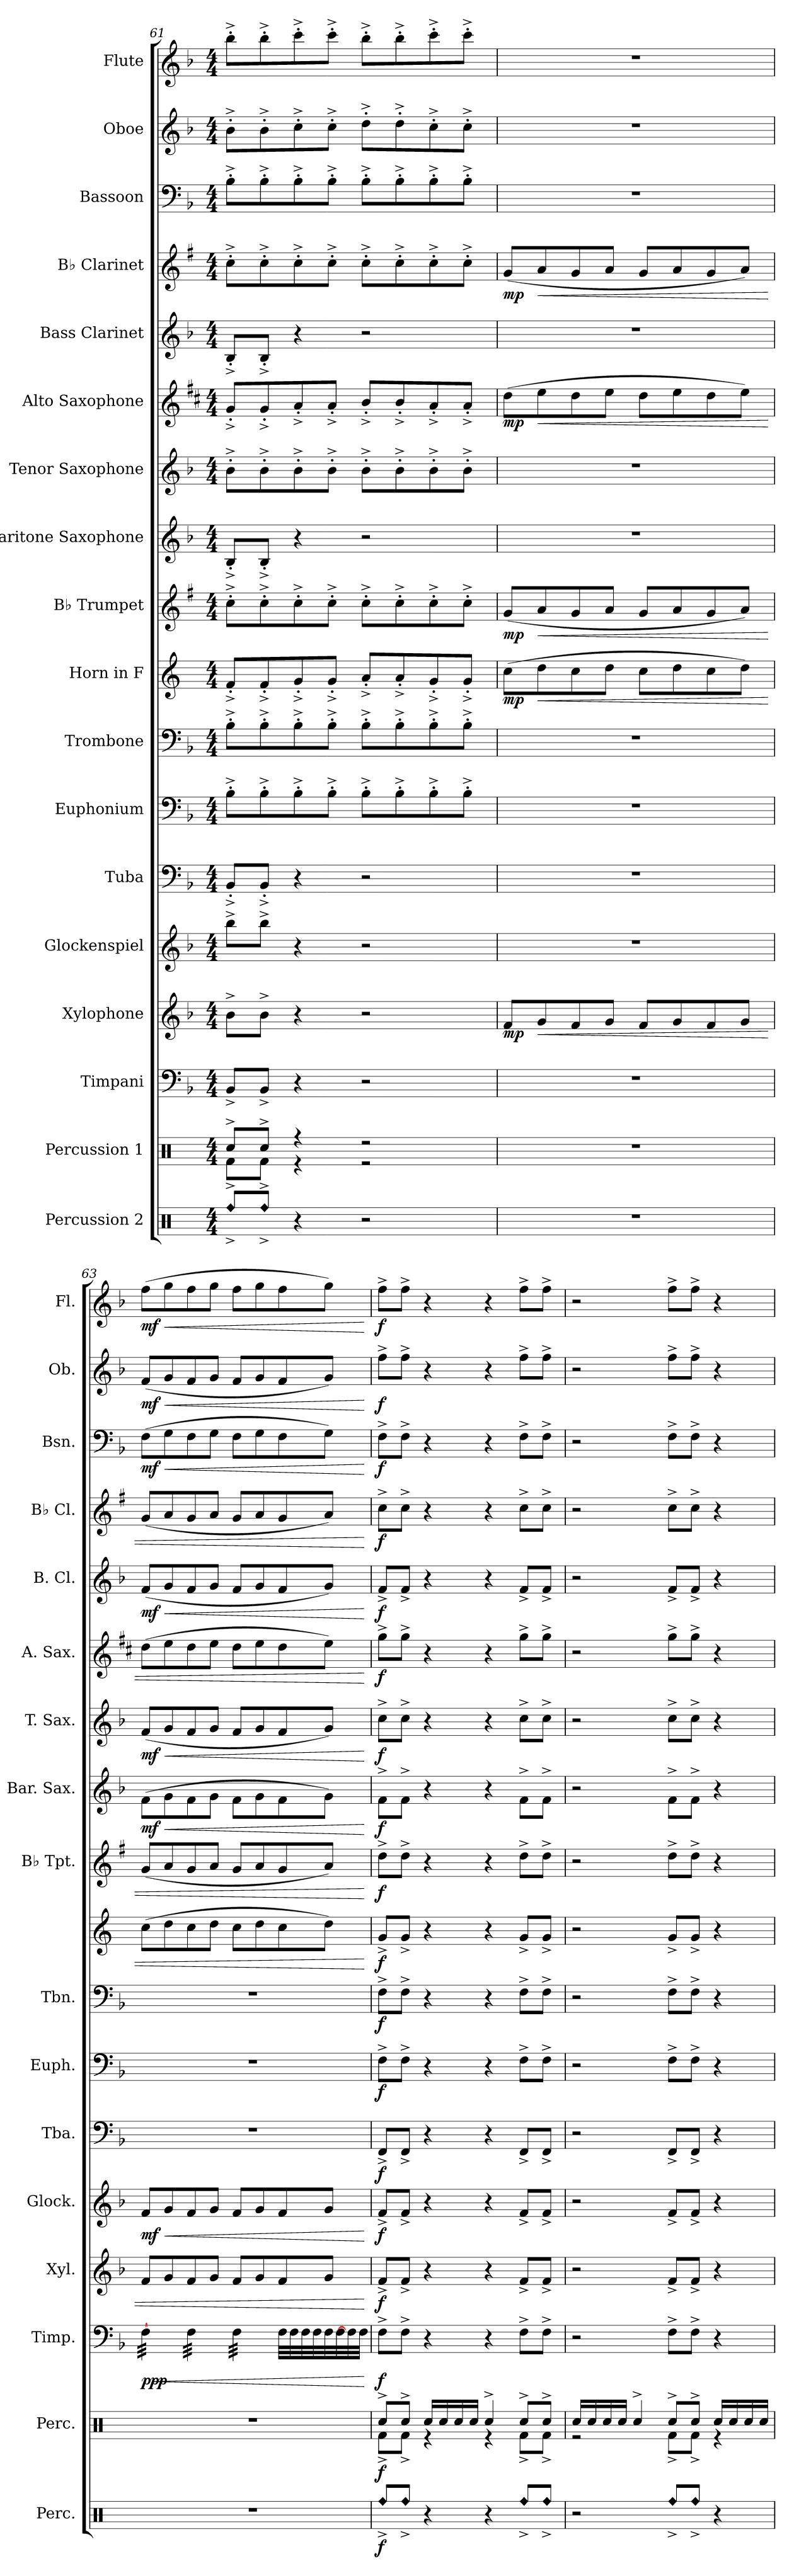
**kern	**dynam	**kern	**dynam	**kern	**dynam	**kern	**dynam	**kern	**dynam	**kern	**dynam	**kern	**dynam	**kern	**dynam	**kern	**dynam	**kern	**dynam	**kern	**dynam	**kern	**dynam	**kern	**dynam	**kern	**dynam	**kern	**dynam	**kern	**dynam	**kern	**dynam	**kern	**dynam
*part18	*part18	*part17	*part17	*part16	*part16	*part15	*part15	*part14	*part14	*part13	*part13	*part12	*part12	*part11	*part11	*part10	*part10	*part9	*part9	*part8	*part8	*part7	*part7	*part6	*part6	*part5	*part5	*part4	*part4	*part3	*part3	*part2	*part2	*part1	*part1
*staff18	*staff18	*staff17	*staff17	*staff16	*staff16	*staff15	*staff15	*staff14	*staff14	*staff13	*staff13	*staff12	*staff12	*staff11	*staff11	*staff10	*staff10	*staff9	*staff9	*staff8	*staff8	*staff7	*staff7	*staff6	*staff6	*staff5	*staff5	*staff4	*staff4	*staff3	*staff3	*staff2	*staff2	*staff1	*staff1
*I"Percussion 2	*	*I"Percussion 1	*	*I"Timpani	*	*I"Xylophone	*	*I"Glockenspiel	*	*I"Tuba	*	*I"Euphonium	*	*I"Trombone	*	*I"Horn in F	*	*I"B♭ Trumpet	*	*I"Baritone Saxophone	*	*I"Tenor Saxophone	*	*I"Alto Saxophone	*	*I"Bass Clarinet	*	*I"B♭ Clarinet	*	*I"Bassoon	*	*I"Oboe	*	*I"Flute	*
*I'Perc.	*	*I'Perc.	*	*I'Timp.	*	*I'Xyl.	*	*I'Glock.	*	*I'Tba.	*	*I'Euph.	*	*I'Tbn.	*	*	*	*I'B♭ Tpt.	*	*I'Bar. Sax.	*	*I'T. Sax.	*	*I'A. Sax.	*	*I'B. Cl.	*	*I'B♭ Cl.	*	*I'Bsn.	*	*I'Ob.	*	*I'Fl.	*
*clefX	*	*clefX	*	*clefF4	*	*clefG2	*	*clefG2	*	*clefF4	*	*clefF4	*	*clefF4	*	*clefG2	*	*clefG2	*	*clefG2	*	*clefG2	*	*clefG2	*	*clefG2	*	*clefG2	*	*clefF4	*	*clefG2	*	*clefG2	*
*	*	*	*	*	*	*ITrd-7c-12	*	*ITrd-14c-24	*	*	*	*	*	*	*	*ITrd4c7	*	*ITrd1c2	*	*ITrd12c21	*	*ITrd8c14	*	*ITrd5c9	*	*ITrd8c14	*	*ITrd1c2	*	*	*	*	*	*	*
*k[]	*	*k[]	*	*k[b-]	*	*k[b-]	*	*k[b-]	*	*k[b-]	*	*k[b-]	*	*k[b-]	*	*k[b-]	*	*k[b-]	*	*k[b-]	*	*k[b-]	*	*k[b-]	*	*k[b-]	*	*k[b-]	*	*k[b-]	*	*k[b-]	*	*k[b-]	*
*M4/4	*	*M4/4	*	*M4/4	*	*M4/4	*	*M4/4	*	*M4/4	*	*M4/4	*	*M4/4	*	*M4/4	*	*M4/4	*	*M4/4	*	*M4/4	*	*M4/4	*	*M4/4	*	*M4/4	*	*M4/4	*	*M4/4	*	*M4/4	*
=61	=61	=61	=61	=61	=61	=61	=61	=61	=61	=61	=61	=61	=61	=61	=61	=61	=61	=61	=61	=61	=61	=61	=61	=61	=61	=61	=61	=61	=61	=61	=61	=61	=61	=61	=61
!LO:N:head=diamond	!	!	!	!	!	!	!	!	!	!	!	!	!	!	!	!	!	!	!	!	!	!	!	!	!	!	!	!	!	!	!	!	!	!	!
*	*	*^	*	*	*	*	*	*	*	*	*	*	*	*	*	*	*	*	*	*	*	*	*	*	*	*	*	*	*	*	*	*	*	*	*
8Rff^/L	.	8Rcc^/L	8Rf^\L	.	8BB-^/L	.	8bb-^\L	.	8bbbb-^\L	.	8BB-^'/L	.	8B-^'\L	.	8B-^'\L	.	8B-^'/L	.	8b-^'\L	.	8BB-^'/L	.	8B-^'\L	.	8B-^'/L	.	8BB-^'/L	.	8b-^'\L	.	8B-^'\L	.	8b-^'\L	.	8bb-^'\L	.
!LO:N:head=diamond	!	!	!	!	!	!	!	!	!	!	!	!	!	!	!	!	!	!	!	!	!	!	!	!	!	!	!	!	!	!	!	!	!	!	!	!
8Rff^/J	.	8Rcc^/J	8Rf^\J	.	8BB-^/J	.	8bb-^\J	.	8bbbb-^\J	.	8BB-^'/J	.	8B-^'\	.	8B-^'\	.	8B-^'/	.	8b-^'\	.	8BB-^'/J	.	8B-^'\	.	8B-^'/	.	8BB-^'/J	.	8b-^'\	.	8B-^'\	.	8b-^'\	.	8bb-^'\	.
4r	.	4r	4r	.	4r	.	4r	.	4r	.	4r	.	8B-^'\	.	8B-^'\	.	8c^'/	.	8b-^'\	.	4r	.	8B-^'\	.	8c^'/	.	4r	.	8b-^'\	.	8B-^'\	.	8cc^'\	.	8ccc^'\	.
.	.	.	.	.	.	.	.	.	.	.	.	.	8B-^'\J	.	8B-^'\J	.	8c^'/J	.	8b-^'\J	.	.	.	8B-^'\J	.	8c^'/J	.	.	.	8b-^'\J	.	8B-^'\J	.	8cc^'\J	.	8ccc^'\J	.
2r	.	2r	2r	.	2r	.	2r	.	2r	.	2r	.	8B-^'\L	.	8B-^'\L	.	8d^'/L	.	8b-^'\L	.	2r	.	8B-^'\L	.	8d^'/L	.	2r	.	8b-^'\L	.	8B-^'\L	.	8dd^'\L	.	8bb-^'\L	.
.	.	.	.	.	.	.	.	.	.	.	.	.	8B-^'\	.	8B-^'\	.	8d^'/	.	8b-^'\	.	.	.	8B-^'\	.	8d^'/	.	.	.	8b-^'\	.	8B-^'\	.	8dd^'\	.	8bb-^'\	.
.	.	.	.	.	.	.	.	.	.	.	.	.	8B-^'\	.	8B-^'\	.	8c^'/	.	8b-^'\	.	.	.	8B-^'\	.	8c^'/	.	.	.	8b-^'\	.	8B-^'\	.	8cc^'\	.	8ccc^'\	.
.	.	.	.	.	.	.	.	.	.	.	.	.	8B-^'\J	.	8B-^'\J	.	8c^'/J	.	8b-^'\J	.	.	.	8B-^'\J	.	8c^'/J	.	.	.	8b-^'\J	.	8B-^'\J	.	8cc^'\J	.	8ccc^'\J	.
*	*	*v	*v	*	*	*	*	*	*	*	*	*	*	*	*	*	*	*	*	*	*	*	*	*	*	*	*	*	*	*	*	*	*	*	*	*
=62	=62	=62	=62	=62	=62	=62	=62	=62	=62	=62	=62	=62	=62	=62	=62	=62	=62	=62	=62	=62	=62	=62	=62	=62	=62	=62	=62	=62	=62	=62	=62	=62	=62	=62	=62
!	!	!	!	!	!	!	!LO:DY:b	!	!	!	!	!	!	!	!	!	!LO:DY:b	!	!LO:DY:b	!	!	!	!	!	!LO:DY:b	!	!	!	!LO:DY:b	!	!	!	!	!	!
1r	.	1r	.	1r	.	8ff/L	mp	1r	.	1r	.	1r	.	1r	.	(8f\L	mp	(8f/L	mp	1r	.	1r	.	(8f\L	mp	1r	.	(8f/L	mp	1r	.	1r	.	1r	.
!	!	!	!	!	!	!	!LO:HP:b	!	!	!	!	!	!	!	!	!	!LO:HP:b	!	!LO:HP:b	!	!	!	!	!	!LO:HP:b	!	!	!	!LO:HP:b	!	!	!	!	!	!
.	.	.	.	.	.	8gg/	<	.	.	.	.	.	.	.	.	8g\	<	8g/	<	.	.	.	.	8g\	<	.	.	8g/	<	.	.	.	.	.	.
.	.	.	.	.	.	8ff/	.	.	.	.	.	.	.	.	.	8f\	.	8f/	.	.	.	.	.	8f\	.	.	.	8f/	.	.	.	.	.	.	.
.	.	.	.	.	.	8gg/J	.	.	.	.	.	.	.	.	.	8g\J	.	8g/J	.	.	.	.	.	8g\J	.	.	.	8g/J	.	.	.	.	.	.	.
.	.	.	.	.	.	8ff/L	.	.	.	.	.	.	.	.	.	8f\L	.	8f/L	.	.	.	.	.	8f\L	.	.	.	8f/L	.	.	.	.	.	.	.
.	.	.	.	.	.	8gg/	.	.	.	.	.	.	.	.	.	8g\	.	8g/	.	.	.	.	.	8g\	.	.	.	8g/	.	.	.	.	.	.	.
.	.	.	.	.	.	8ff/	.	.	.	.	.	.	.	.	.	8f\	.	8f/	.	.	.	.	.	8f\	.	.	.	8f/	.	.	.	.	.	.	.
.	.	.	.	.	.	8gg/J	.	.	.	.	.	.	.	.	.	8g\J)	.	8g/J)	.	.	.	.	.	8g\J)	.	.	.	8g/J)	.	.	.	.	.	.	.
!!LO:PB:g=z
=63	=63	=63	=63	=63	=63	=63	=63	=63	=63	=63	=63	=63	=63	=63	=63	=63	=63	=63	=63	=63	=63	=63	=63	=63	=63	=63	=63	=63	=63	=63	=63	=63	=63	=63	=63
!	!	!	!	!	!LO:DY:b	!	!	!	!LO:DY:b	!	!	!	!	!	!	!	!	!	!	!	!LO:DY:b	!	!LO:DY:b	!	!	!	!LO:DY:b	!	!	!	!LO:DY:b	!	!LO:DY:b	!	!LO:DY:b
*	*	*	*	*tremolo	*	*	*	*	*	*	*	*	*	*	*	*	*	*	*	*	*	*	*	*	*	*	*	*	*	*	*	*	*	*	*
1r	.	1r	.	[32F\LLL	ppp	8ff/L	.	8fff/L	mf	1r	.	1r	.	1r	.	(8f\L	.	(8f/L	.	(8F\L	mf	(8F/L	mf	(8f\L	.	(8F/L	mf	(8f/L	.	(8F\L	mf	(8f/L	mf	(8ff\L	mf
.	.	.	.	32F\	.	.	.	.	.	.	.	.	.	.	.	.	.	.	.	.	.	.	.	.	.	.	.	.	.	.	.	.	.	.	.
!	!	!	!	!	!LO:HP:b	!	!	!	!	!	!	!	!	!	!	!	!	!	!	!	!	!	!	!	!	!	!	!	!	!	!	!	!	!	!
.	.	.	.	32F\	<	.	.	.	.	.	.	.	.	.	.	.	.	.	.	.	.	.	.	.	.	.	.	.	.	.	.	.	.	.	.
.	.	.	.	32F\	.	.	.	.	.	.	.	.	.	.	.	.	.	.	.	.	.	.	.	.	.	.	.	.	.	.	.	.	.	.	.
!	!	!	!	!	!	!	!	!	!LO:HP:b	!	!	!	!	!	!	!	!	!	!	!	!LO:HP:b	!	!LO:HP:b	!	!	!	!LO:HP:b	!	!	!	!LO:HP:b	!	!LO:HP:b	!	!LO:HP:b
.	.	.	.	32F\	.	8gg/	.	8ggg/	<	.	.	.	.	.	.	8g\	.	8g/	.	8G\	<	8G/	<	8g\	.	8G/	<	8g/	.	8G\	<	8g/	<	8gg\	<
.	.	.	.	32F\	.	.	.	.	.	.	.	.	.	.	.	.	.	.	.	.	.	.	.	.	.	.	.	.	.	.	.	.	.	.	.
.	.	.	.	32F\	.	.	.	.	.	.	.	.	.	.	.	.	.	.	.	.	.	.	.	.	.	.	.	.	.	.	.	.	.	.	.
.	.	.	.	32F\JJJ	.	.	.	.	.	.	.	.	.	.	.	.	.	.	.	.	.	.	.	.	.	.	.	.	.	.	.	.	.	.	.
.	.	.	.	32F\LLL	.	8ff/	.	8fff/	.	.	.	.	.	.	.	8f\	.	8f/	.	8F\	.	8F/	.	8f\	.	8F/	.	8f/	.	8F\	.	8f/	.	8ff\	.
.	.	.	.	32F\	.	.	.	.	.	.	.	.	.	.	.	.	.	.	.	.	.	.	.	.	.	.	.	.	.	.	.	.	.	.	.
.	.	.	.	32F\	.	.	.	.	.	.	.	.	.	.	.	.	.	.	.	.	.	.	.	.	.	.	.	.	.	.	.	.	.	.	.
.	.	.	.	32F\	.	.	.	.	.	.	.	.	.	.	.	.	.	.	.	.	.	.	.	.	.	.	.	.	.	.	.	.	.	.	.
.	.	.	.	32F\	.	8gg/J	.	8ggg/J	.	.	.	.	.	.	.	8g\J	.	8g/J	.	8G\J	.	8G/J	.	8g\J	.	8G/J	.	8g/J	.	8G\J	.	8g/J	.	8gg\J	.
.	.	.	.	32F\	.	.	.	.	.	.	.	.	.	.	.	.	.	.	.	.	.	.	.	.	.	.	.	.	.	.	.	.	.	.	.
.	.	.	.	32F\	.	.	.	.	.	.	.	.	.	.	.	.	.	.	.	.	.	.	.	.	.	.	.	.	.	.	.	.	.	.	.
.	.	.	.	32F\JJJ	.	.	.	.	.	.	.	.	.	.	.	.	.	.	.	.	.	.	.	.	.	.	.	.	.	.	.	.	.	.	.
.	.	.	.	32F\LLL	.	8ff/L	.	8fff/L	.	.	.	.	.	.	.	8f\L	.	8f/L	.	8F\L	.	8F/L	.	8f\L	.	8F/L	.	8f/L	.	8F\L	.	8f/L	.	8ff\L	.
.	.	.	.	32F\	.	.	.	.	.	.	.	.	.	.	.	.	.	.	.	.	.	.	.	.	.	.	.	.	.	.	.	.	.	.	.
.	.	.	.	32F\	.	.	.	.	.	.	.	.	.	.	.	.	.	.	.	.	.	.	.	.	.	.	.	.	.	.	.	.	.	.	.
.	.	.	.	32F\	.	.	.	.	.	.	.	.	.	.	.	.	.	.	.	.	.	.	.	.	.	.	.	.	.	.	.	.	.	.	.
.	.	.	.	32F\	.	8gg/	.	8ggg/	.	.	.	.	.	.	.	8g\	.	8g/	.	8G\	.	8G/	.	8g\	.	8G/	.	8g/	.	8G\	.	8g/	.	8gg\	.
.	.	.	.	32F\	.	.	.	.	.	.	.	.	.	.	.	.	.	.	.	.	.	.	.	.	.	.	.	.	.	.	.	.	.	.	.
.	.	.	.	32F\	.	.	.	.	.	.	.	.	.	.	.	.	.	.	.	.	.	.	.	.	.	.	.	.	.	.	.	.	.	.	.
.	.	.	.	32F\JJJ	.	.	.	.	.	.	.	.	.	.	.	.	.	.	.	.	.	.	.	.	.	.	.	.	.	.	.	.	.	.	.
.	.	.	.	32F\LLL	.	8ff/	.	8fff/	.	.	.	.	.	.	.	8f\	.	8f/	.	8F\	.	8F/	.	8f\	.	8F/	.	8f/	.	8F\	.	8f/	.	8ff\	.
.	.	.	.	32F\	.	.	.	.	.	.	.	.	.	.	.	.	.	.	.	.	.	.	.	.	.	.	.	.	.	.	.	.	.	.	.
.	.	.	.	32F\	.	.	.	.	.	.	.	.	.	.	.	.	.	.	.	.	.	.	.	.	.	.	.	.	.	.	.	.	.	.	.
.	.	.	.	32F\	.	.	.	.	.	.	.	.	.	.	.	.	.	.	.	.	.	.	.	.	.	.	.	.	.	.	.	.	.	.	.
.	.	.	.	32F\	.	8gg/J	.	8ggg/J	.	.	.	.	.	.	.	8g\J)	.	8g/J)	.	8G\J)	.	8G/J)	.	8g\J)	.	8G/J)	.	8g/J)	.	8G\J)	.	8g/J)	.	8gg\J)	.
.	.	.	.	32F\	.	.	.	.	.	.	.	.	.	.	.	.	.	.	.	.	.	.	.	.	.	.	.	.	.	.	.	.	.	.	.
.	.	.	.	32F\]	.	.	.	.	.	.	.	.	.	.	.	.	.	.	.	.	.	.	.	.	.	.	.	.	.	.	.	.	.	.	.
.	.	.	.	32F\JJJ	.	.	.	.	.	.	.	.	.	.	.	.	.	.	.	.	.	.	.	.	.	.	.	.	.	.	.	.	.	.	.
*	*	*	*	*Xtremolo	*	*	*	*	*	*	*	*	*	*	*	*	*	*	*	*	*	*	*	*	*	*	*	*	*	*	*	*	*	*	*
.	.	.	.	.	[	.	[	.	[	.	.	.	.	.	.	.	[	.	[	.	[	.	[	.	[	.	[	.	[	.	[	.	[	.	[
=64	=64	=64	=64	=64	=64	=64	=64	=64	=64	=64	=64	=64	=64	=64	=64	=64	=64	=64	=64	=64	=64	=64	=64	=64	=64	=64	=64	=64	=64	=64	=64	=64	=64	=64	=64
!LO:N:head=diamond	!LO:DY:b	!	!LO:DY:b	!	!LO:DY:b	!	!LO:DY:b	!	!LO:DY:b	!	!LO:DY:b	!	!LO:DY:b	!	!LO:DY:b	!	!LO:DY:b	!	!LO:DY:b	!	!LO:DY:b	!	!LO:DY:b	!	!LO:DY:b	!	!LO:DY:b	!	!LO:DY:b	!	!LO:DY:b	!	!LO:DY:b	!	!LO:DY:b
*	*	*^	*	*	*	*	*	*	*	*	*	*	*	*	*	*	*	*	*	*	*	*	*	*	*	*	*	*	*	*	*	*	*	*	*
8Rff^/L	f	8Rcc^/L	8Rf^\L	f	8F^\L	f	8ff^/L	f	8fff^/L	f	8FF^/L	f	8F^\L	f	8F^\L	f	8c^/L	f	8cc^\L	f	8F^\L	f	8c^\L	f	8b-^\L	f	8F^/L	f	8b-^\L	f	8F^\L	f	8ff^\L	f	8ff^\L	f
!LO:N:head=diamond	!	!	!	!	!	!	!	!	!	!	!	!	!	!	!	!	!	!	!	!	!	!	!	!	!	!	!	!	!	!	!	!	!	!	!	!
8Rff^/J	.	8Rcc^/J	8Rf^\J	.	8F^\J	.	8ff^/J	.	8fff^/J	.	8FF^/J	.	8F^\J	.	8F^\J	.	8c^/J	.	8cc^\J	.	8F^\J	.	8c^\J	.	8b-^\J	.	8F^/J	.	8b-^\J	.	8F^\J	.	8ff^\J	.	8ff^\J	.
4r	.	16Rcc/LL	4r	.	4r	.	4r	.	4r	.	4r	.	4r	.	4r	.	4r	.	4r	.	4r	.	4r	.	4r	.	4r	.	4r	.	4r	.	4r	.	4r	.
.	.	16Rcc/	.	.	.	.	.	.	.	.	.	.	.	.	.	.	.	.	.	.	.	.	.	.	.	.	.	.	.	.	.	.	.	.	.	.
.	.	16Rcc/	.	.	.	.	.	.	.	.	.	.	.	.	.	.	.	.	.	.	.	.	.	.	.	.	.	.	.	.	.	.	.	.	.	.
.	.	16Rcc/JJ	.	.	.	.	.	.	.	.	.	.	.	.	.	.	.	.	.	.	.	.	.	.	.	.	.	.	.	.	.	.	.	.	.	.
4r	.	4Rcc^/	4r	.	4r	.	4r	.	4r	.	4r	.	4r	.	4r	.	4r	.	4r	.	4r	.	4r	.	4r	.	4r	.	4r	.	4r	.	4r	.	4r	.
!LO:N:head=diamond	!	!	!	!	!	!	!	!	!	!	!	!	!	!	!	!	!	!	!	!	!	!	!	!	!	!	!	!	!	!	!	!	!	!	!	!
8Rff^/L	.	8Rcc^/L	8Rf^\L	.	8F^\L	.	8ff^/L	.	8fff^/L	.	8FF^/L	.	8F^\L	.	8F^\L	.	8c^/L	.	8cc^\L	.	8F^\L	.	8c^\L	.	8b-^\L	.	8F^/L	.	8b-^\L	.	8F^\L	.	8ff^\L	.	8ff^\L	.
!LO:N:head=diamond	!	!	!	!	!	!	!	!	!	!	!	!	!	!	!	!	!	!	!	!	!	!	!	!	!	!	!	!	!	!	!	!	!	!	!	!
8Rff^/J	.	8Rcc^/J	8Rf^\J	.	8F^\J	.	8ff^/J	.	8fff^/J	.	8FF^/J	.	8F^\J	.	8F^\J	.	8c^/J	.	8cc^\J	.	8F^\J	.	8c^\J	.	8b-^\J	.	8F^/J	.	8b-^\J	.	8F^\J	.	8ff^\J	.	8ff^\J	.
=65	=65	=65	=65	=65	=65	=65	=65	=65	=65	=65	=65	=65	=65	=65	=65	=65	=65	=65	=65	=65	=65	=65	=65	=65	=65	=65	=65	=65	=65	=65	=65	=65	=65	=65	=65	=65
2r	.	16Rcc/LL	2r	.	2r	.	2r	.	2r	.	2r	.	2r	.	2r	.	2r	.	2r	.	2r	.	2r	.	2r	.	2r	.	2r	.	2r	.	2r	.	2r	.
.	.	16Rcc/	.	.	.	.	.	.	.	.	.	.	.	.	.	.	.	.	.	.	.	.	.	.	.	.	.	.	.	.	.	.	.	.	.	.
.	.	16Rcc/	.	.	.	.	.	.	.	.	.	.	.	.	.	.	.	.	.	.	.	.	.	.	.	.	.	.	.	.	.	.	.	.	.	.
.	.	16Rcc/JJ	.	.	.	.	.	.	.	.	.	.	.	.	.	.	.	.	.	.	.	.	.	.	.	.	.	.	.	.	.	.	.	.	.	.
.	.	4Rcc^/	.	.	.	.	.	.	.	.	.	.	.	.	.	.	.	.	.	.	.	.	.	.	.	.	.	.	.	.	.	.	.	.	.	.
!LO:N:head=diamond	!	!	!	!	!	!	!	!	!	!	!	!	!	!	!	!	!	!	!	!	!	!	!	!	!	!	!	!	!	!	!	!	!	!	!	!
8Rff^/L	.	8Rcc^/L	8Rf^\L	.	8F^\L	.	8ff^/L	.	8fff^/L	.	8FF^/L	.	8F^\L	.	8F^\L	.	8c^/L	.	8cc^\L	.	8F^\L	.	8c^\L	.	8b-^\L	.	8F^/L	.	8b-^\L	.	8F^\L	.	8ff^\L	.	8ff^\L	.
!LO:N:head=diamond	!	!	!	!	!	!	!	!	!	!	!	!	!	!	!	!	!	!	!	!	!	!	!	!	!	!	!	!	!	!	!	!	!	!	!	!
8Rff^/J	.	8Rcc^/J	8Rf^\J	.	8F^\J	.	8ff^/J	.	8fff^/J	.	8FF^/J	.	8F^\J	.	8F^\J	.	8c^/J	.	8cc^\J	.	8F^\J	.	8c^\J	.	8b-^\J	.	8F^/J	.	8b-^\J	.	8F^\J	.	8ff^\J	.	8ff^\J	.
4r	.	16Rcc/LL	4r	.	4r	.	4r	.	4r	.	4r	.	4r	.	4r	.	4r	.	4r	.	4r	.	4r	.	4r	.	4r	.	4r	.	4r	.	4r	.	4r	.
.	.	16Rcc/	.	.	.	.	.	.	.	.	.	.	.	.	.	.	.	.	.	.	.	.	.	.	.	.	.	.	.	.	.	.	.	.	.	.
.	.	16Rcc/	.	.	.	.	.	.	.	.	.	.	.	.	.	.	.	.	.	.	.	.	.	.	.	.	.	.	.	.	.	.	.	.	.	.
.	.	16Rcc/JJ	.	.	.	.	.	.	.	.	.	.	.	.	.	.	.	.	.	.	.	.	.	.	.	.	.	.	.	.	.	.	.	.	.	.
*	*	*v	*v	*	*	*	*	*	*	*	*	*	*	*	*	*	*	*	*	*	*	*	*	*	*	*	*	*	*	*	*	*	*	*	*	*
=	=	=	=	=	=	=	=	=	=	=	=	=	=	=	=	=	=	=	=	=	=	=	=	=	=	=	=	=	=	=	=	=	=	=	=
*-	*-	*-	*-	*-	*-	*-	*-	*-	*-	*-	*-	*-	*-	*-	*-	*-	*-	*-	*-	*-	*-	*-	*-	*-	*-	*-	*-	*-	*-	*-	*-	*-	*-	*-	*-
